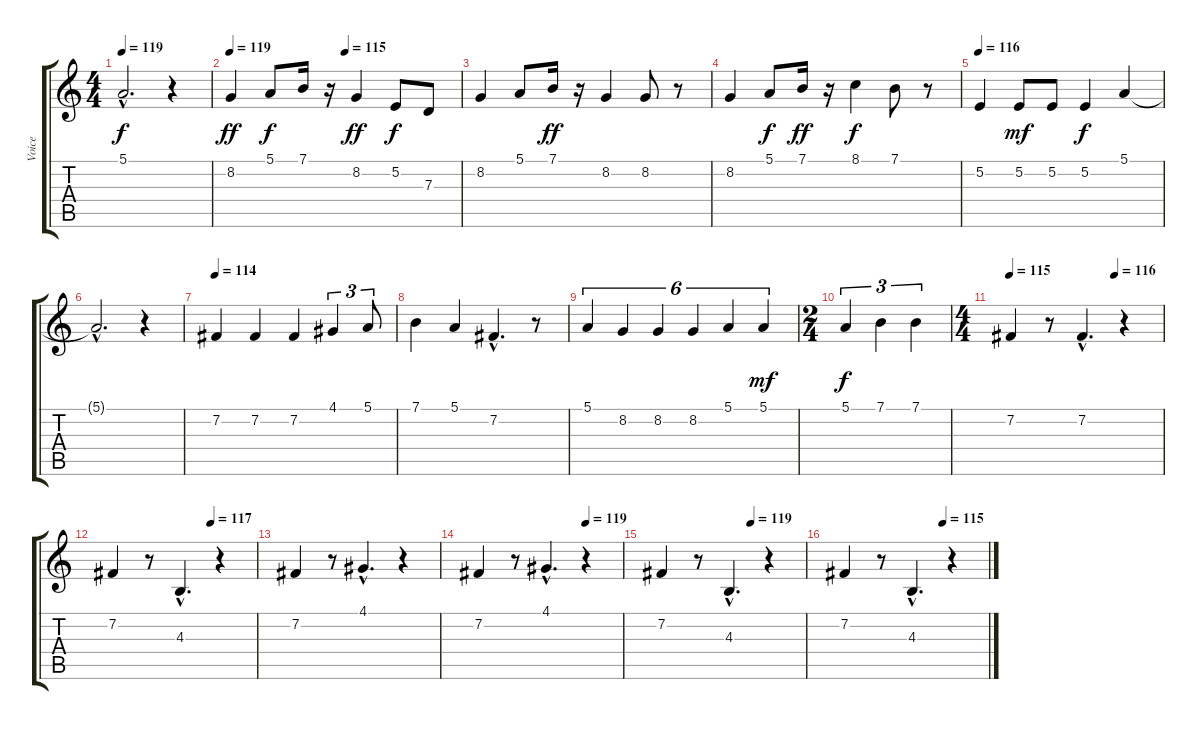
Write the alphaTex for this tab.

\track ("Voice" "Voice") {instrument voiceoohs}
\staff {score tabs}
\tuning (E4 B3 G3 D3 A2 E2) {hide}
\ts (4 4)
\tempo 119
\clef g2
\ks c
5.1{hac t}.2{d dy f} r.4 |
\tempo 119
\tempo (115 0.5)
8.2.4{dy ff} 5.1.8{dy f} 7.1.16 r.16 8.2.4{dy ff} 5.2.8{dy f} 7.3.8 |
8.2.4 5.1.8 7.1.16{dy ff} r.16 8.2.4 8.2.8 r.8 |
8.2.4 5.1.8{dy f} 7.1.16{dy ff} r.16 8.1.4{dy f} 7.1.8 r.8 |
\tempo 116
5.2.4 5.2.8{dy mf} 5.2.8 5.2.4{dy f} 5.1.4 |
5.1{hac t}.2{d} r.4 |
\tempo 114
7.2.4 7.2.4 7.2.4 4.1.4{tu (3 2)} 5.1.8{tu (3 2)} |
7.1.4 5.1.4 7.2{hac}.4{d} r.8 |
5.1.4{tu (6 4)} 8.2.4{tu (6 4)} 8.2.4{tu (6 4)} 8.2.4{tu (6 4)} 5.1.4{tu (6 4)} 5.1.4{tu (6 4) dy mf} |
\ts (2 4)
5.1.4{tu (3 2) dy f} 7.1.4{tu (3 2)} 7.1.4{tu (3 2)} |
\ts (4 4)
\tempo 115
\tempo (116 0.6875)
7.2.4 r.8 7.2{hac}.4{d} r.4 |
\tempo (117 0.6875)
7.2.4 r.8 4.3{hac}.4{d} r.4 |
7.2.4 r.8 4.1{hac}.4{d} r.4 |
\tempo (119 0.75)
7.2.4 r.8 4.1{hac}.4{d} r.4 |
\tempo (119 0.625)
7.2.4 r.8 4.3{hac}.4{d} r.4 |
\tempo (115 0.6875)
7.2.4 r.8 4.3{hac}.4{d} r.4
